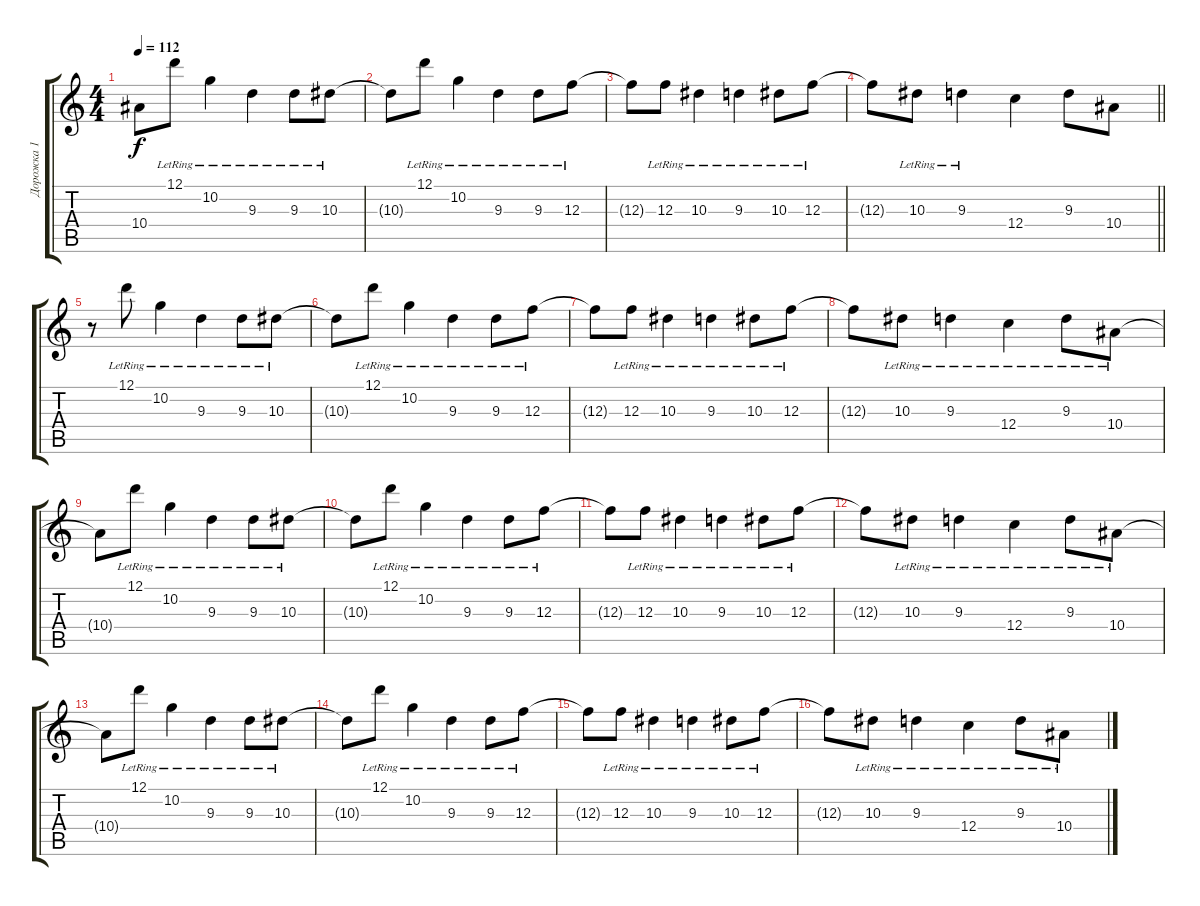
\track ("Дорожка 1" "Дорожка 1") {instrument acousticguitarsteel}
\staff {score tabs}
\tuning (D4 A3 F3 C3 G2 C2) {hide}
\ts (4 4)
\tempo 112
\clef g2
\ks c
10.4{t}.8{dy f} 12.1{lr}.8 10.2{lr}.4 9.3{lr}.4 9.3{lr}.8 10.3{lr}.8 |
10.3{t}.8 12.1{lr}.8 10.2{lr}.4 9.3{lr}.4 9.3{lr}.8 12.3{lr}.8 |
12.3{t}.8 12.3{lr}.8 10.3{lr}.4 9.3{lr}.4 10.3{lr}.8 12.3{lr}.8 |
\barLineRight lightlight
12.3{t}.8 10.3{lr}.8 9.3{lr}.4 12.4.4 9.3.8 10.4.8 |
r.8 12.1{lr}.8 10.2{lr}.4 9.3{lr}.4 9.3{lr}.8 10.3{lr}.8 |
10.3{t}.8 12.1{lr}.8 10.2{lr}.4 9.3{lr}.4 9.3{lr}.8 12.3{lr}.8 |
12.3{t}.8 12.3{lr}.8 10.3{lr}.4 9.3{lr}.4 10.3{lr}.8 12.3{lr}.8 |
12.3{t}.8 10.3{lr}.8 9.3{lr}.4 12.4{lr}.4 9.3{lr}.8 10.4{lr}.8 |
10.4{t}.8 12.1{lr}.8 10.2{lr}.4 9.3{lr}.4 9.3{lr}.8 10.3{lr}.8 |
10.3{t}.8 12.1{lr}.8 10.2{lr}.4 9.3{lr}.4 9.3{lr}.8 12.3{lr}.8 |
12.3{t}.8 12.3{lr}.8 10.3{lr}.4 9.3{lr}.4 10.3{lr}.8 12.3{lr}.8 |
12.3{t}.8 10.3{lr}.8 9.3{lr}.4 12.4{lr}.4 9.3{lr}.8 10.4{lr}.8 |
10.4{t}.8 12.1{lr}.8 10.2{lr}.4 9.3{lr}.4 9.3{lr}.8 10.3{lr}.8 |
10.3{t}.8 12.1{lr}.8 10.2{lr}.4 9.3{lr}.4 9.3{lr}.8 12.3{lr}.8 |
12.3{t}.8 12.3{lr}.8 10.3{lr}.4 9.3{lr}.4 10.3{lr}.8 12.3{lr}.8 |
12.3{t}.8 10.3{lr}.8 9.3{lr}.4 12.4{lr}.4 9.3{lr}.8 10.4{lr}.8
